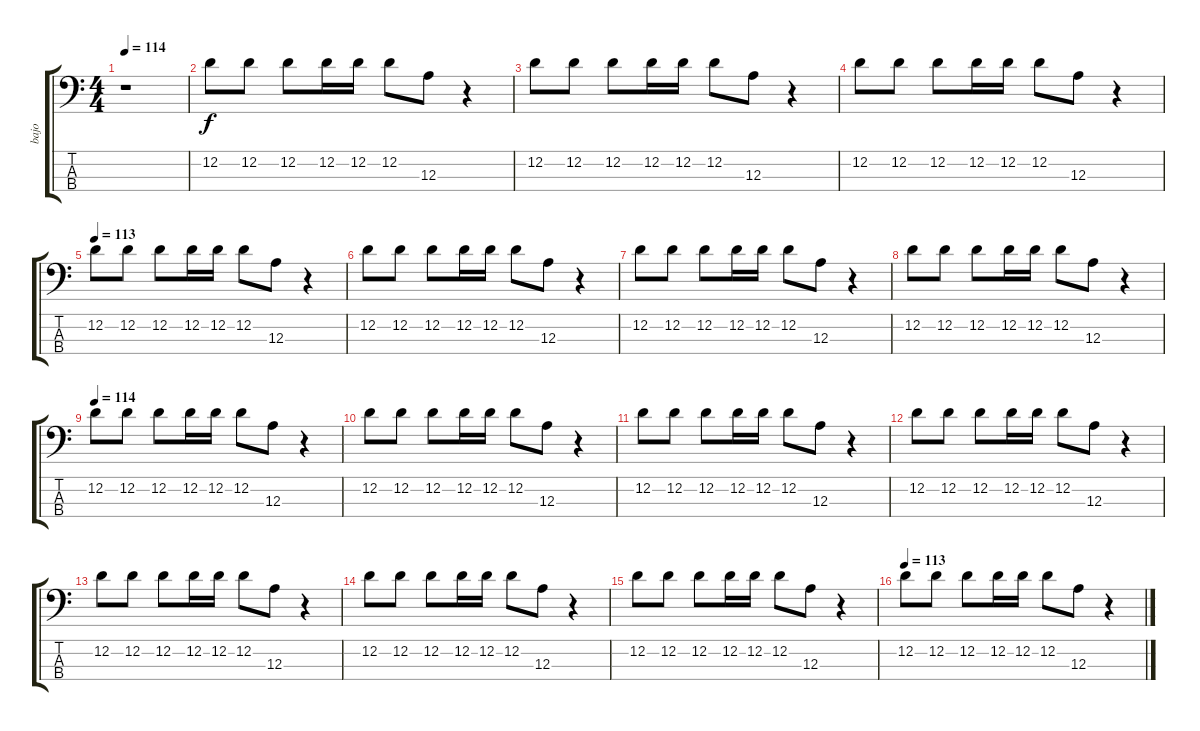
\track ("bajo" "bajo") {instrument electricbassfinger}
\staff {score tabs}
\tuning (G2 D2 A1 E1) {hide}
\ts (4 4)
\tempo 114
\clef f4
\ks c
r.1{dy f instrument electricbassfinger} |
12.2.8 12.2.8 12.2.8 12.2.16 12.2.16 12.2.8 12.3.8 r.4 |
12.2.8 12.2.8 12.2.8 12.2.16 12.2.16 12.2.8 12.3.8 r.4 |
12.2.8 12.2.8 12.2.8 12.2.16 12.2.16 12.2.8 12.3.8 r.4 |
\tempo 113
12.2.8 12.2.8 12.2.8 12.2.16 12.2.16 12.2.8 12.3.8 r.4 |
12.2.8 12.2.8 12.2.8 12.2.16 12.2.16 12.2.8 12.3.8 r.4 |
12.2.8 12.2.8 12.2.8 12.2.16 12.2.16 12.2.8 12.3.8 r.4 |
12.2.8 12.2.8 12.2.8 12.2.16 12.2.16 12.2.8 12.3.8 r.4 |
\tempo 114
12.2.8 12.2.8 12.2.8 12.2.16 12.2.16 12.2.8 12.3.8 r.4 |
12.2.8 12.2.8 12.2.8 12.2.16 12.2.16 12.2.8 12.3.8 r.4 |
12.2.8 12.2.8 12.2.8 12.2.16 12.2.16 12.2.8 12.3.8 r.4 |
12.2.8 12.2.8 12.2.8 12.2.16 12.2.16 12.2.8 12.3.8 r.4 |
12.2.8 12.2.8 12.2.8 12.2.16 12.2.16 12.2.8 12.3.8 r.4 |
12.2.8 12.2.8 12.2.8 12.2.16 12.2.16 12.2.8 12.3.8 r.4 |
12.2.8 12.2.8 12.2.8 12.2.16 12.2.16 12.2.8 12.3.8 r.4 |
\tempo 113
12.2.8 12.2.8 12.2.8 12.2.16 12.2.16 12.2.8 12.3.8 r.4
